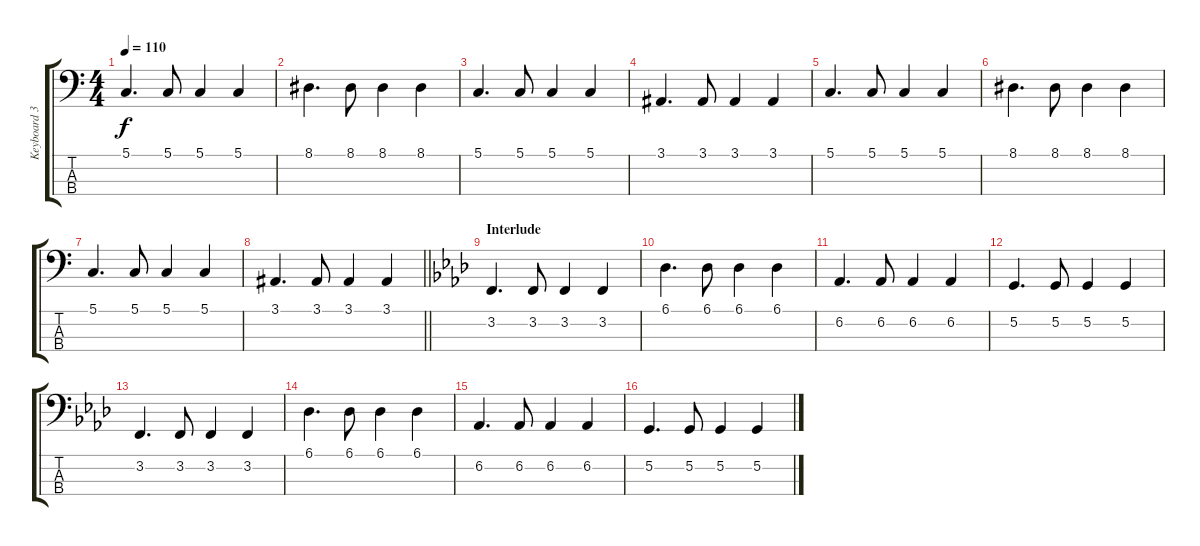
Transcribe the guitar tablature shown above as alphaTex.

\track ("Keyboard 3 (Low)" "Keyboard 3") {instrument frenchhorn}
\staff {score tabs}
\tuning (G2 D2 A1 E1) {hide}
\ts (4 4)
\tempo 110
\clef f4
\ks c
5.1.4{d dy f} 5.1.8 5.1.4 5.1.4 |
8.1.4{d} 8.1.8 8.1.4 8.1.4 |
5.1.4{d} 5.1.8 5.1.4 5.1.4 |
3.1.4{d} 3.1.8 3.1.4 3.1.4 |
5.1.4{d} 5.1.8 5.1.4 5.1.4 |
8.1.4{d} 8.1.8 8.1.4 8.1.4 |
5.1.4{d} 5.1.8 5.1.4 5.1.4 |
\barLineRight lightlight
3.1.4{d} 3.1.8 3.1.4 3.1.4 |
\section ("" "Interlude")
\ks fminor
3.2.4{d} 3.2.8 3.2.4 3.2.4 |
6.1.4{d} 6.1.8 6.1.4 6.1.4 |
6.2.4{d} 6.2.8 6.2.4 6.2.4 |
5.2.4{d} 5.2.8 5.2.4 5.2.4 |
3.2.4{d} 3.2.8 3.2.4 3.2.4 |
6.1.4{d} 6.1.8 6.1.4 6.1.4 |
6.2.4{d} 6.2.8 6.2.4 6.2.4 |
5.2.4{d} 5.2.8 5.2.4 5.2.4
